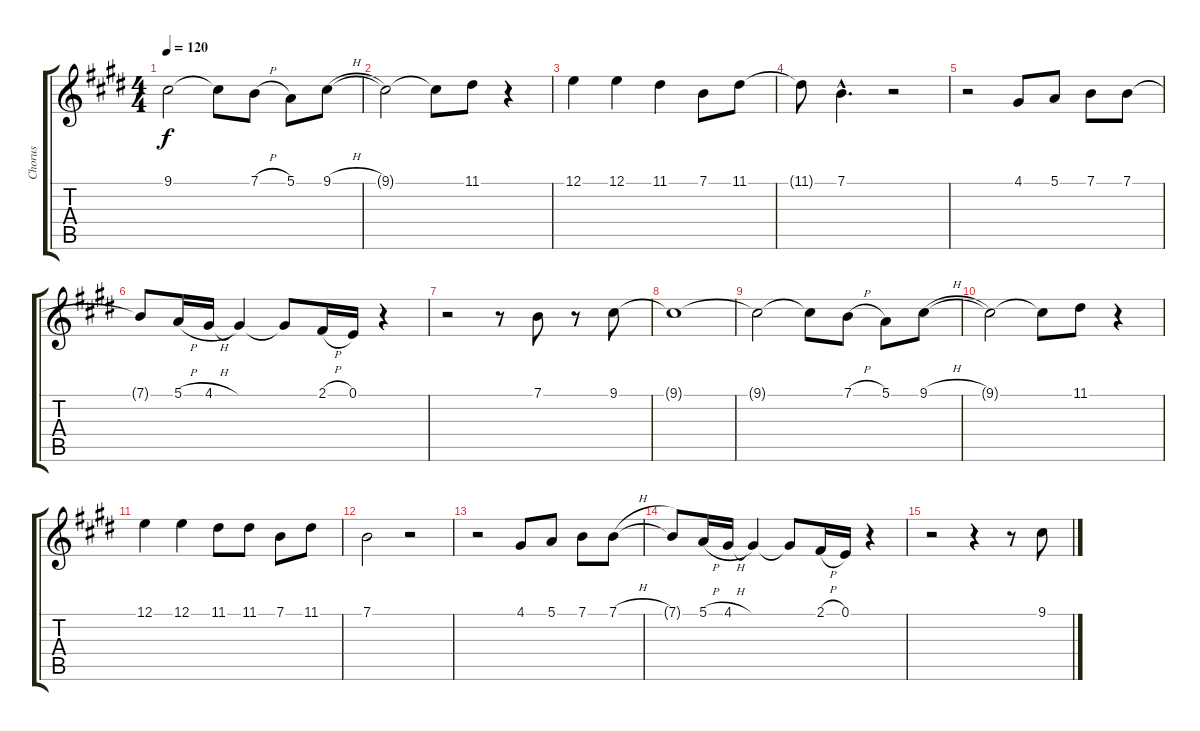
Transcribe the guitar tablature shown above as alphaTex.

\track ("Chorus" "Chorus") {instrument synthbrass2}
\staff {score tabs}
\tuning (E4 B3 G3 D3 A2 E2) {hide}
\ts (4 4)
\tempo 120
\clef g2
\ks e
9.1{t}.2{dy f} 9.1{t}.8 7.1{h}.8 5.1.8 9.1{h}.8 |
9.1{t}.2 9.1{t}.8 11.1.8 r.4 |
12.1.4 12.1.4 11.1.4 7.1.8 11.1.8 |
11.1{t}.8 7.1{hac}.4{d} r.2 |
r.2 4.1.8 5.1.8 7.1.8 7.1.8 |
7.1{t}.8 5.1{h}.16 4.1{h}.16 4.1{t}.4 4.1{t}.8 2.1{h}.16 0.1.16 r.4 |
r.2 r.8 7.1.8 r.8 9.1.8 |
9.1{t}.1 |
9.1{t}.2 9.1{t}.8 7.1{h}.8 5.1.8 9.1{h}.8 |
9.1{t}.2 9.1{t}.8 11.1.8 r.4 |
12.1.4 12.1.4 11.1.8 11.1.8 7.1.8 11.1.8 |
7.1.2 r.2 |
r.2 4.1.8 5.1.8 7.1.8 7.1{h}.8 |
7.1{t}.8 5.1{h}.16 4.1{h}.16 4.1{t}.4 4.1{t}.8 2.1{h}.16 0.1.16 r.4 |
r.2 r.4 r.8 9.1.8
